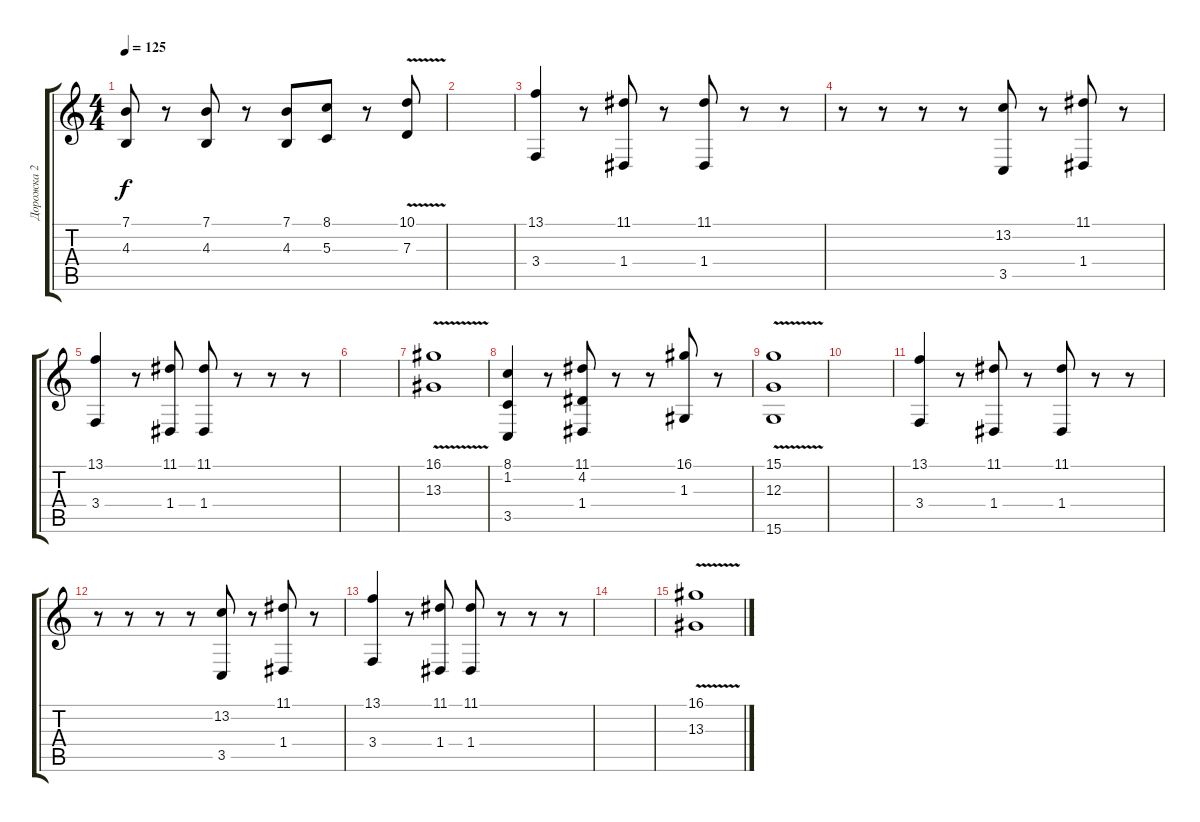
\track ("Дорожка 2" "Дорожка 2") {instrument drawbarorgan}
\staff {score tabs}
\tuning (E4 B3 G3 D3 A2 E2) {hide}
\ts (4 4)
\tempo 125
\clef g2
\ks c
(7.1 4.3).8{dy f} r.8 (7.1 4.3).8 r.8 (7.1 4.3).8 (8.1 5.3).8 r.8 (10.1 7.3{v}).8 |
|
(13.1 3.4).4 r.8 (11.1 1.4).8 r.8 (11.1 1.4).8 r.8 r.8 |
r.8 r.8 r.8 r.8 (13.2 3.5).8 r.8 (11.1 1.4).8 r.8 |
(13.1 3.4).4 r.8 (11.1 1.4).8 (11.1 1.4).8 r.8 r.8 r.8 |
|
(16.1 13.3{v}).1 |
(8.1 1.2 3.5).4 r.8 (11.1 4.2 1.4).8 r.8 r.8 (16.1 1.3).8 r.8 |
(15.1 12.3 15.6{v}).1 |
|
(13.1 3.4).4 r.8 (11.1 1.4).8 r.8 (11.1 1.4).8 r.8 r.8 |
r.8 r.8 r.8 r.8 (13.2 3.5).8 r.8 (11.1 1.4).8 r.8 |
(13.1 3.4).4 r.8 (11.1 1.4).8 (11.1 1.4).8 r.8 r.8 r.8 |
|
(16.1{v} 13.3).1
